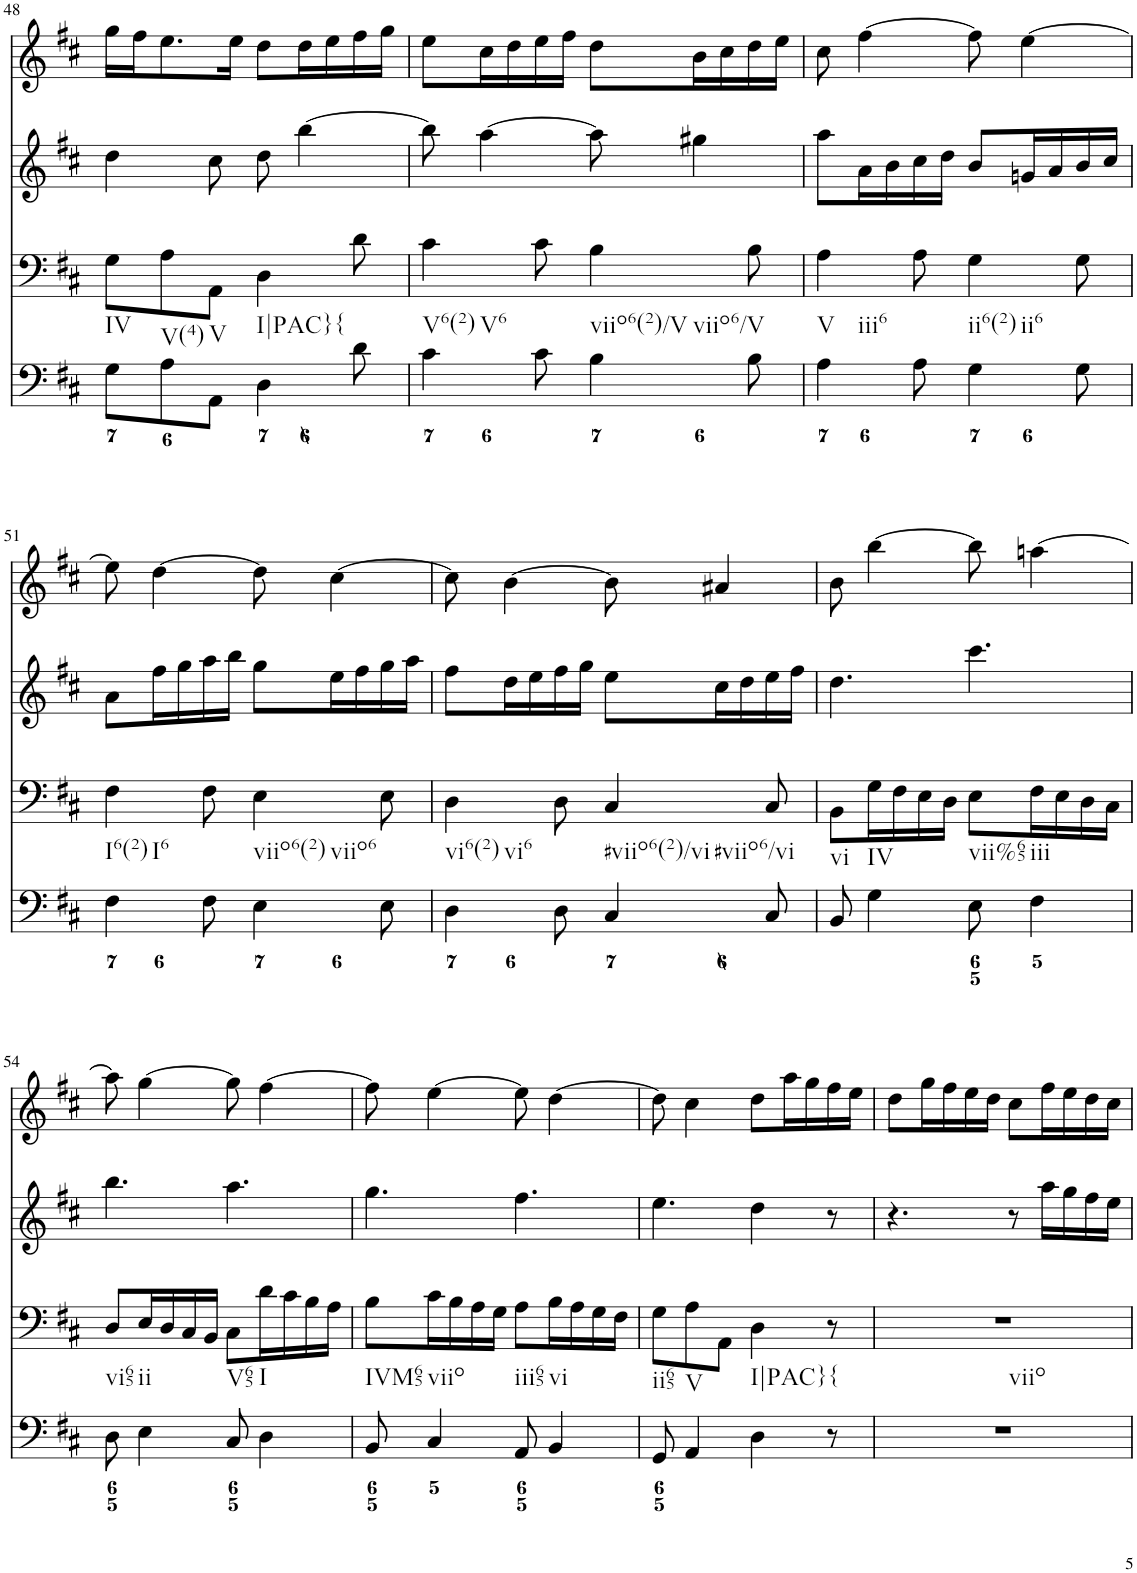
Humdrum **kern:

**kern	**kern	**kern	**kern
*part4	*part3	*part2	*part1
*staff4	*staff3	*staff2	*staff1
*I"violn	*I"violn	*I"cello	*I"organ
!!LO:PB:g=z
*clefF4	*clefF4	*clefG2	*clefG2
*k[f#c#]	*k[f#c#]	*k[f#c#]	*k[f#c#]
*D:	*D:	*D:	*D:
*M6/8	*M6/8	*M6/8	*M6/8
=48	=48	=48	=48
!	!LO:TX:b:t=IV	!	!
8G\L	8G\L	4dd\	16gg\LL
.	.	.	16ff#\J
!	!LO:TX:b:t=V(4)	!	!
8A\	8A\	.	8.ee\
!	!LO:TX:b:t=V	!	!
8AA\J	8AA\J	8cc#\	.
.	.	.	16ee\Jk
!	!LO:TX:b:t=I|PAC}{	!	!
4D\	4D\	8dd\	8dd\L
.	.	[4bb\	16dd\L
.	.	.	16ee\
8d\	8d\	.	16ff#\
.	.	.	16gg\JJ
=49	=49	=49	=49
!	!LO:TX:b:t=V6(2)	!	!
!	!LO:TX:b:t=V6	!	!
4c#\	4c#\	8bb\]	8ee\L
.	.	[4aa\	16cc#\L
.	.	.	16dd\
8c#\	8c#\	.	16ee\
.	.	.	16ff#\JJ
!	!LO:TX:b:t=viio6(2)/V	!	!
!	!LO:TX:b:t=viio6/V	!	!
4B\	4B\	8aa\]	8dd\L
.	.	4gg#X\	16b\L
.	.	.	16cc#\
8B\	8B\	.	16dd\
.	.	.	16ee\JJ
=50	=50	=50	=50
!	!LO:TX:b:t=V	!	!
!	!LO:TX:b:t=iii6	!	!
4A\	4A\	8aa\L	8cc#\
.	.	16a\L	[4ff#\
.	.	16b\	.
8A\	8A\	16cc#\	.
.	.	16dd\JJ	.
!	!LO:TX:b:t=ii6(2)	!	!
!	!LO:TX:b:t=ii6	!	!
4G\	4G\	8b/L	8ff#\]
.	.	16gn/L	[4ee\
.	.	16a/	.
8G\	8G\	16b/	.
.	.	16cc#/JJ	.
!!LO:LB:g=z
=51	=51	=51	=51
!	!LO:TX:b:t=I6(2)	!	!
!	!LO:TX:b:t=I6	!	!
4F#\	4F#\	8a\L	8ee\]
.	.	16ff#\L	[4dd\
.	.	16gg\	.
8F#\	8F#\	16aa\	.
.	.	16bb\JJ	.
!	!LO:TX:b:t=viio6(2)	!	!
!	!LO:TX:b:t=viio6	!	!
4E\	4E\	8gg\L	8dd\]
.	.	16ee\L	[4cc#\
.	.	16ff#\	.
8E\	8E\	16gg\	.
.	.	16aa\JJ	.
=52	=52	=52	=52
!	!LO:TX:b:t=vi6(2)	!	!
!	!LO:TX:b:t=vi6	!	!
4D\	4D\	8ff#\L	8cc#\]
.	.	16dd\L	[4b\
.	.	16ee\	.
8D\	8D\	16ff#\	.
.	.	16gg\JJ	.
!	!LO:TX:b:t=#viio6(2)/vi	!	!
!	!LO:TX:b:t=#viio6/vi	!	!
4C#/	4C#/	8ee\L	8b\]
.	.	16cc#\L	4a#X/
.	.	16dd\	.
8C#/	8C#/	16ee\	.
.	.	16ff#\JJ	.
=53	=53	=53	=53
!	!LO:TX:b:t=vi	!	!
8BB/	8BB\L	4.dd\	8b\
!	!LO:TX:b:t=IV	!	!
4G\	16G\L	.	[4bb\
.	16F#\	.	.
.	16E\	.	.
.	16D\JJ	.	.
!	!LO:TX:b:t=vii%65	!	!
8E\	8E\L	4.ccc#\	8bb\]
!	!LO:TX:b:t=iii	!	!
4F#\	16F#\L	.	[4aan\
.	16E\	.	.
.	16D\	.	.
.	16C#\JJ	.	.
!!LO:LB:g=z
=54	=54	=54	=54
!	!LO:TX:b:t=vi65	!	!
8D\	8D/L	4.bb\	8aa\]
!	!LO:TX:b:t=ii	!	!
4E\	16E/L	.	[4gg\
.	16D/	.	.
.	16C#/	.	.
.	16BB/JJ	.	.
!	!LO:TX:b:t=V65	!	!
8C#/	8C#\L	4.aa\	8gg\]
!	!LO:TX:b:t=I	!	!
4D\	16d\L	.	[4ff#\
.	16c#\	.	.
.	16B\	.	.
.	16A\JJ	.	.
=55	=55	=55	=55
!	!LO:TX:b:t=IVM65	!	!
8BB/	8B\L	4.gg\	8ff#\]
!	!LO:TX:b:t=viio	!	!
4C#/	16c#\L	.	[4ee\
.	16B\	.	.
.	16A\	.	.
.	16G\JJ	.	.
!	!LO:TX:b:t=iii65	!	!
8AA/	8A\L	4.ff#\	8ee\]
!	!LO:TX:b:t=vi	!	!
4BB/	16B\L	.	[4dd\
.	16A\	.	.
.	16G\	.	.
.	16F#\JJ	.	.
=56	=56	=56	=56
!	!LO:TX:b:t=ii65	!	!
8GG/	8G\L	4.ee\	8dd\]
!	!LO:TX:b:t=V	!	!
4AA/	8A\	.	4cc#\
.	8AA\J	.	.
!	!LO:TX:b:t=I|PAC}{	!	!
4D\	4D\	4dd\	8dd\L
.	.	.	16aa\L
.	.	.	16gg\
8r	8r	8r	16ff#\
.	.	.	16ee\JJ
=57	=57	=57	=57
!	!LO:TX:b:t=viio	!	!
2.r	2.r	4.r	8dd\L
.	.	.	16gg\L
.	.	.	16ff#\
.	.	.	16ee\
.	.	.	16dd\JJ
.	.	8r	8cc#\L
.	.	16aa\LL	16ff#\L
.	.	16gg\	16ee\
.	.	16ff#\	16dd\
.	.	16ee\JJ	16cc#\JJ
=	=	=	=
*-	*-	*-	*-
